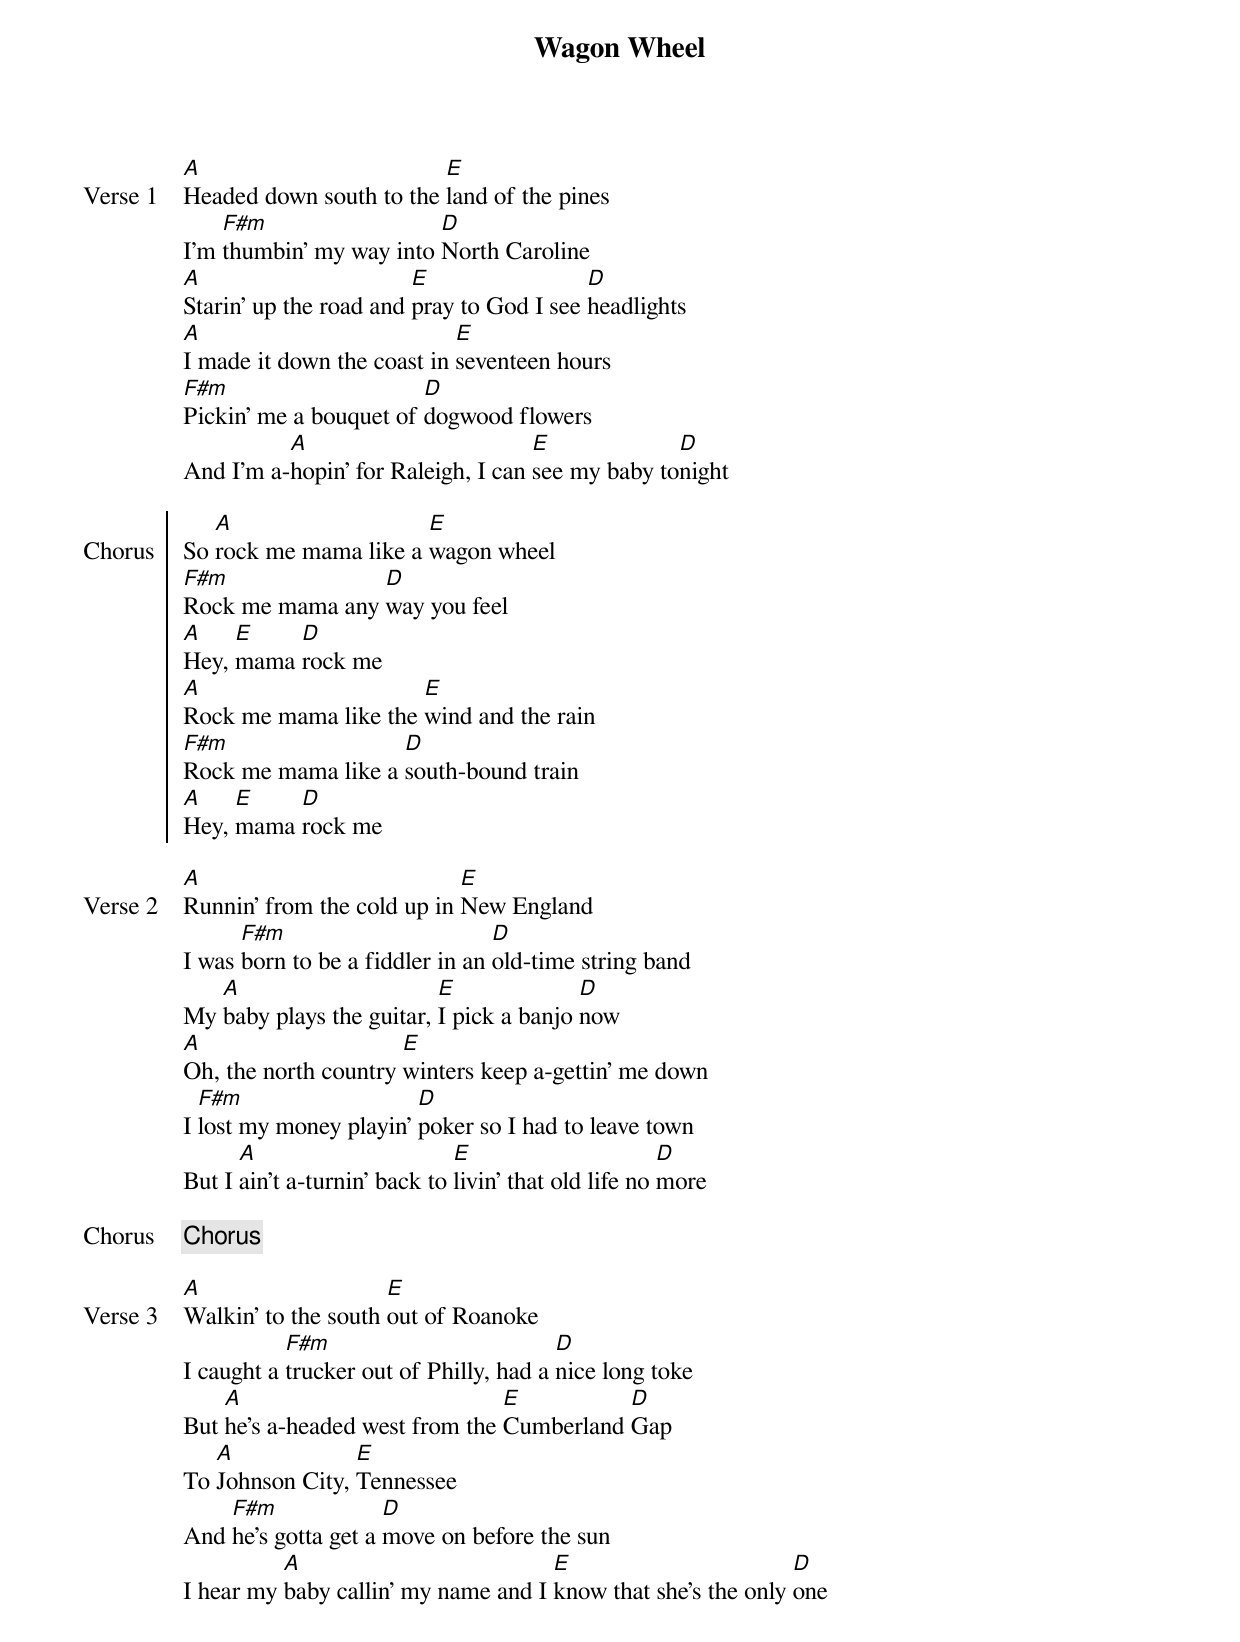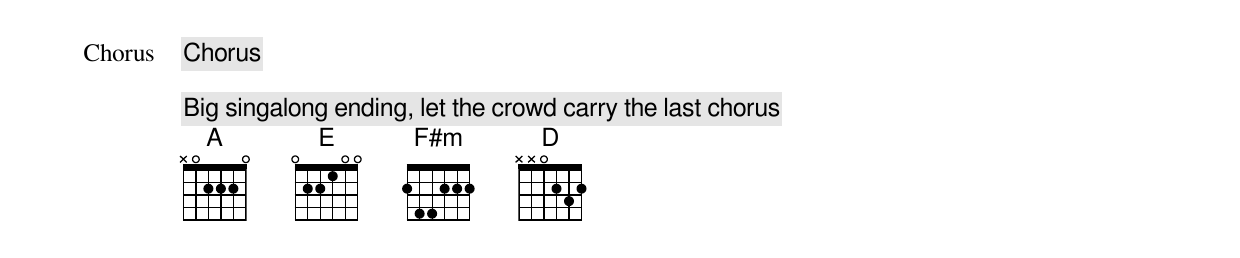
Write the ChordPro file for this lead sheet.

{title: Wagon Wheel}
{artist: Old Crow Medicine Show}
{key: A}
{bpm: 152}
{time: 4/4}
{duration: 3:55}
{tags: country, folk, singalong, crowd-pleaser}

{start_of_verse: Verse 1}
[A]Headed down south to the [E]land of the pines
I'm [F#m]thumbin' my way into [D]North Caroline
[A]Starin' up the road and [E]pray to God I see [D]headlights
[A]I made it down the coast in [E]seventeen hours
[F#m]Pickin' me a bouquet of [D]dogwood flowers
And I'm a-[A]hopin' for Raleigh, I can [E]see my baby to[D]night
{end_of_verse}

{start_of_chorus: Chorus}
So [A]rock me mama like a [E]wagon wheel
[F#m]Rock me mama any [D]way you feel
[A]Hey, [E]mama [D]rock me
[A]Rock me mama like the [E]wind and the rain
[F#m]Rock me mama like a [D]south-bound train
[A]Hey, [E]mama [D]rock me
{end_of_chorus}

{start_of_verse: Verse 2}
[A]Runnin' from the cold up in [E]New England
I was [F#m]born to be a fiddler in an [D]old-time string band
My [A]baby plays the guitar, [E]I pick a banjo [D]now
[A]Oh, the north country [E]winters keep a-gettin' me down
I [F#m]lost my money playin' [D]poker so I had to leave town
But I [A]ain't a-turnin' back to [E]livin' that old life no [D]more
{end_of_verse}

{chorus}

{start_of_verse: Verse 3}
[A]Walkin' to the south [E]out of Roanoke
I caught a [F#m]trucker out of Philly, had a [D]nice long toke
But [A]he's a-headed west from the [E]Cumberland [D]Gap
To [A]Johnson City, [E]Tennessee
And [F#m]he's gotta get a [D]move on before the sun
I hear my [A]baby callin' my name and I [E]know that she's the only [D]one
{end_of_verse}

{chorus}

{comment: Big singalong ending, let the crowd carry the last chorus}
